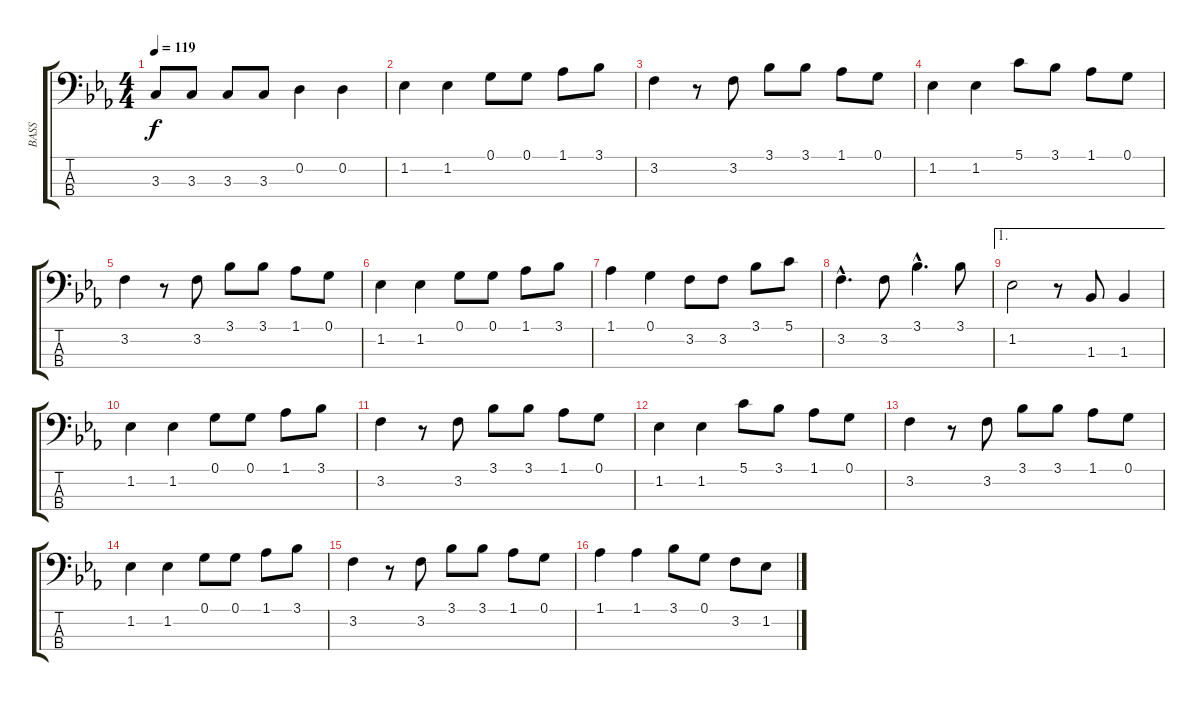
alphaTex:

\track ("BASS" "BASS") {instrument electricbassfinger}
\staff {score tabs}
\tuning (G2 D2 A1 E1) {hide}
\ts (4 4)
\tempo 119
\clef f4
\ks eb
3.3{t}.8{dy f} 3.3.8 3.3.8 3.3.8 0.2.4 0.2.4 |
1.2.4 1.2.4 0.1.8 0.1.8 1.1.8 3.1.8 |
3.2.4 r.8 3.2.8 3.1.8 3.1.8 1.1.8 0.1.8 |
1.2.4 1.2.4 5.1.8 3.1.8 1.1.8 0.1.8 |
3.2.4 r.8 3.2.8 3.1.8 3.1.8 1.1.8 0.1.8 |
1.2.4 1.2.4 0.1.8 0.1.8 1.1.8 3.1.8 |
1.1.4 0.1.4 3.2.8 3.2.8 3.1.8 5.1.8 |
3.2{hac}.4{d} 3.2.8 3.1{hac}.4{d} 3.1.8 |
\ae 1
1.2.2 r.8 1.3.8 1.3.4 |
1.2.4 1.2.4 0.1.8 0.1.8 1.1.8 3.1.8 |
3.2.4 r.8 3.2.8 3.1.8 3.1.8 1.1.8 0.1.8 |
1.2.4 1.2.4 5.1.8 3.1.8 1.1.8 0.1.8 |
3.2.4 r.8 3.2.8 3.1.8 3.1.8 1.1.8 0.1.8 |
1.2.4 1.2.4 0.1.8 0.1.8 1.1.8 3.1.8 |
3.2.4 r.8 3.2.8 3.1.8 3.1.8 1.1.8 0.1.8 |
1.1.4 1.1.4 3.1.8 0.1.8 3.2.8 1.2.8
